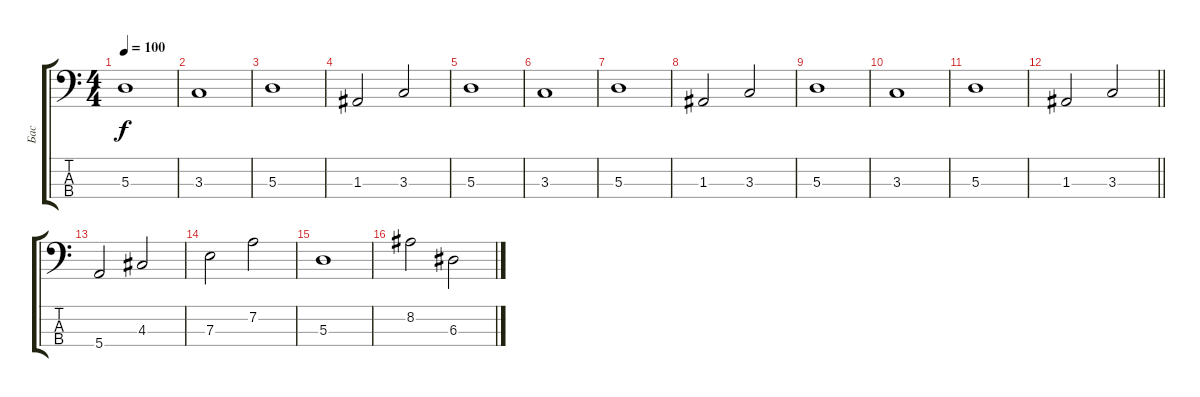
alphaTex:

\track ("Бас" "Бас") {instrument electricbassfinger}
\staff {score tabs}
\tuning (G2 D2 A1 E1) {hide}
\ts (4 4)
\tempo 100
\clef f4
\ks c
5.3.1{dy f} |
3.3.1 |
5.3.1 |
1.3.2 3.3.2 |
5.3.1 |
3.3.1 |
5.3.1 |
1.3.2 3.3.2 |
5.3.1 |
3.3.1 |
5.3.1 |
\barLineRight lightlight
1.3.2 3.3.2 |
5.4.2 4.3.2 |
7.3.2 7.2.2 |
5.3.1 |
8.2.2 6.3.2
